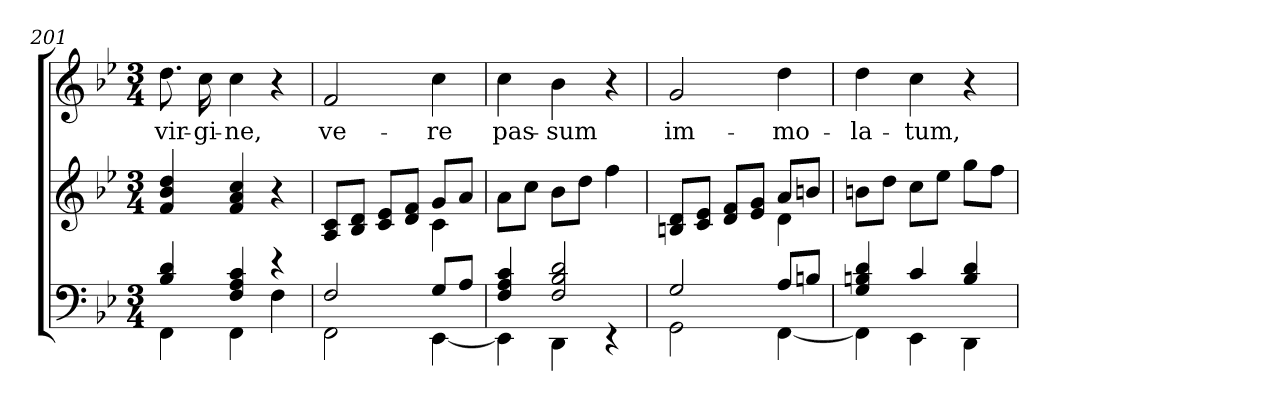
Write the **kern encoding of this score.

**kern	**kern	**kern	**text
*part2	*part2	*part1	*part1
*staff3	*staff2	*staff1	*staff1
!!LO:LB:g=z
*clefF4	*clefG2	*clefG2	*
*	*	*ITrd7c12	*
*k[b-e-]	*k[b-e-]	*k[b-e-]	*
*B-:	*B-:	*B-:	*
*M3/4	*M3/4	*M3/4	*
=201	=201	=201	=201
*^	*	*	*
!	!	!	!	!LO:LY:b
4B-/ 4d/	4FF\	4f/ 4b-/ 4dd/	8.d\	vir-
!	!	!	!	!LO:LY:b
.	.	.	16c\	-gi-
!	!	!	!	!LO:LY:b
4F/ 4A/ 4c/	4FF\	4f/ 4a/ 4cc/	4c\	-ne,
4rd	4F\	4r	4r	.
=202	=202	=202	=202	=202
*	*	*^	*	*
!	!	!	!	!	!LO:LY:b
2F/	2FF\	8A/ 8c/L	2ryy	2F/	ve-
.	.	8B-/ 8d/J	.	.	.
.	.	8c/ 8e-/L	.	.	.
.	.	8d/ 8f/J	.	.	.
!	!	!	!	!	!LO:LY:b
8G/L	[<4EE-\	8g/L	4c\	4c\	-re
8A/J	.	8a/J	.	.	.
*	*	*v	*v	*	*
=203	=203	=203	=203	=203
!	!	!	!	!LO:LY:b
4F/ 4A/ 4c/	4EE-\]	8a\L	4c\	pas-
.	.	8cc\J	.	.
!	!	!	!	!LO:LY:b
2F/ 2B-/ 2d/	4DD\	8b-\L	4B-\	-sum
.	.	8dd\J	.	.
.	4rEE	4ff\	4r	.
=204	=204	=204	=204	=204
*	*	*^	*	*
!	!	!	!	!	!LO:LY:b
2G/	2GG\	8Bn/ 8d/L	2ryy	2G/	im-
.	.	8c/ 8e-/J	.	.	.
.	.	8d/ 8f/L	.	.	.
.	.	8e-/ 8g/J	.	.	.
!	!	!	!	!	!LO:LY:b
8A/L	[<4FF\	8a/L	4d\	4d\	-mo-
8Bn/J	.	8bn/J	.	.	.
*	*	*v	*v	*	*
=205	=205	=205	=205	=205
!	!	!	!	!LO:LY:b
4G/ 4Bn/ 4d/	4FF\]	8bn\L	4d\	-la-
.	.	8dd\J	.	.
!	!	!	!	!LO:LY:b
4c/	4EE-\	8cc\L	4c\	-tum,
.	.	8ee-\J	.	.
4B/ 4d/	4DD\	8gg\L	4r	.
.	.	8ff\J	.	.
*v	*v	*	*	*
=	=	=	=
*-	*-	*-	*-
